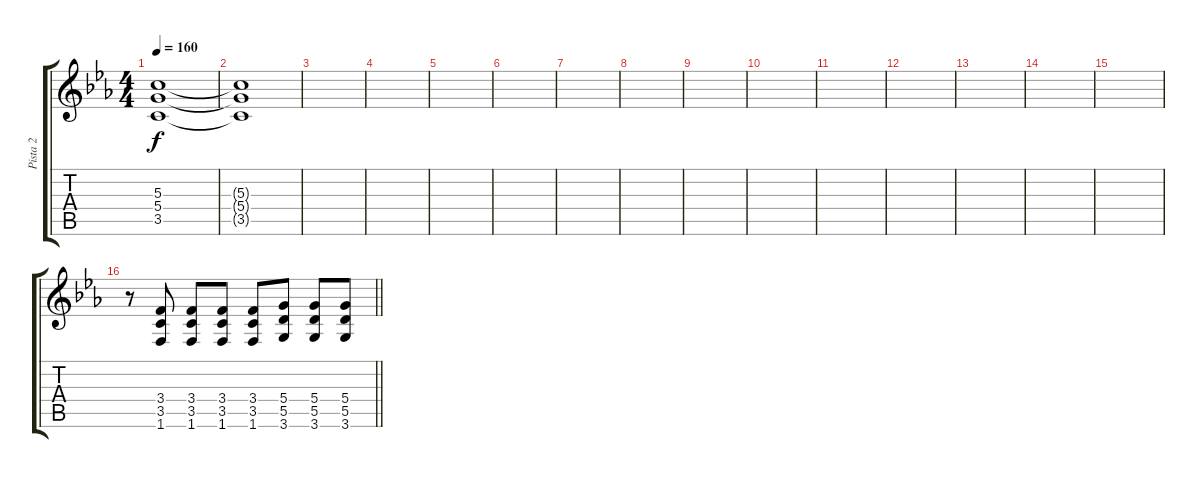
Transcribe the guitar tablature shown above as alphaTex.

\track ("Pista 2" "Pista 2") {instrument overdrivenguitar}
\staff {score tabs}
\tuning (E4 B3 G3 D3 A2 E2) {hide}
\ts (4 4)
\tempo 160
\clef g2
\ks cminor
(5.3 5.4 3.5).1{dy f} |
(5.3{t} 5.4{t} 3.5{t}).1 |
|
|
|
|
|
|
|
|
|
|
|
|
|
\barLineRight lightlight
r.8 (3.4 3.5 1.6).8 (3.4 3.5 1.6).8 (3.4 3.5 1.6).8 (3.4 3.5 1.6).8 (5.4 5.5 3.6).8 (5.4 5.5 3.6).8 (5.4 5.5 3.6).8
